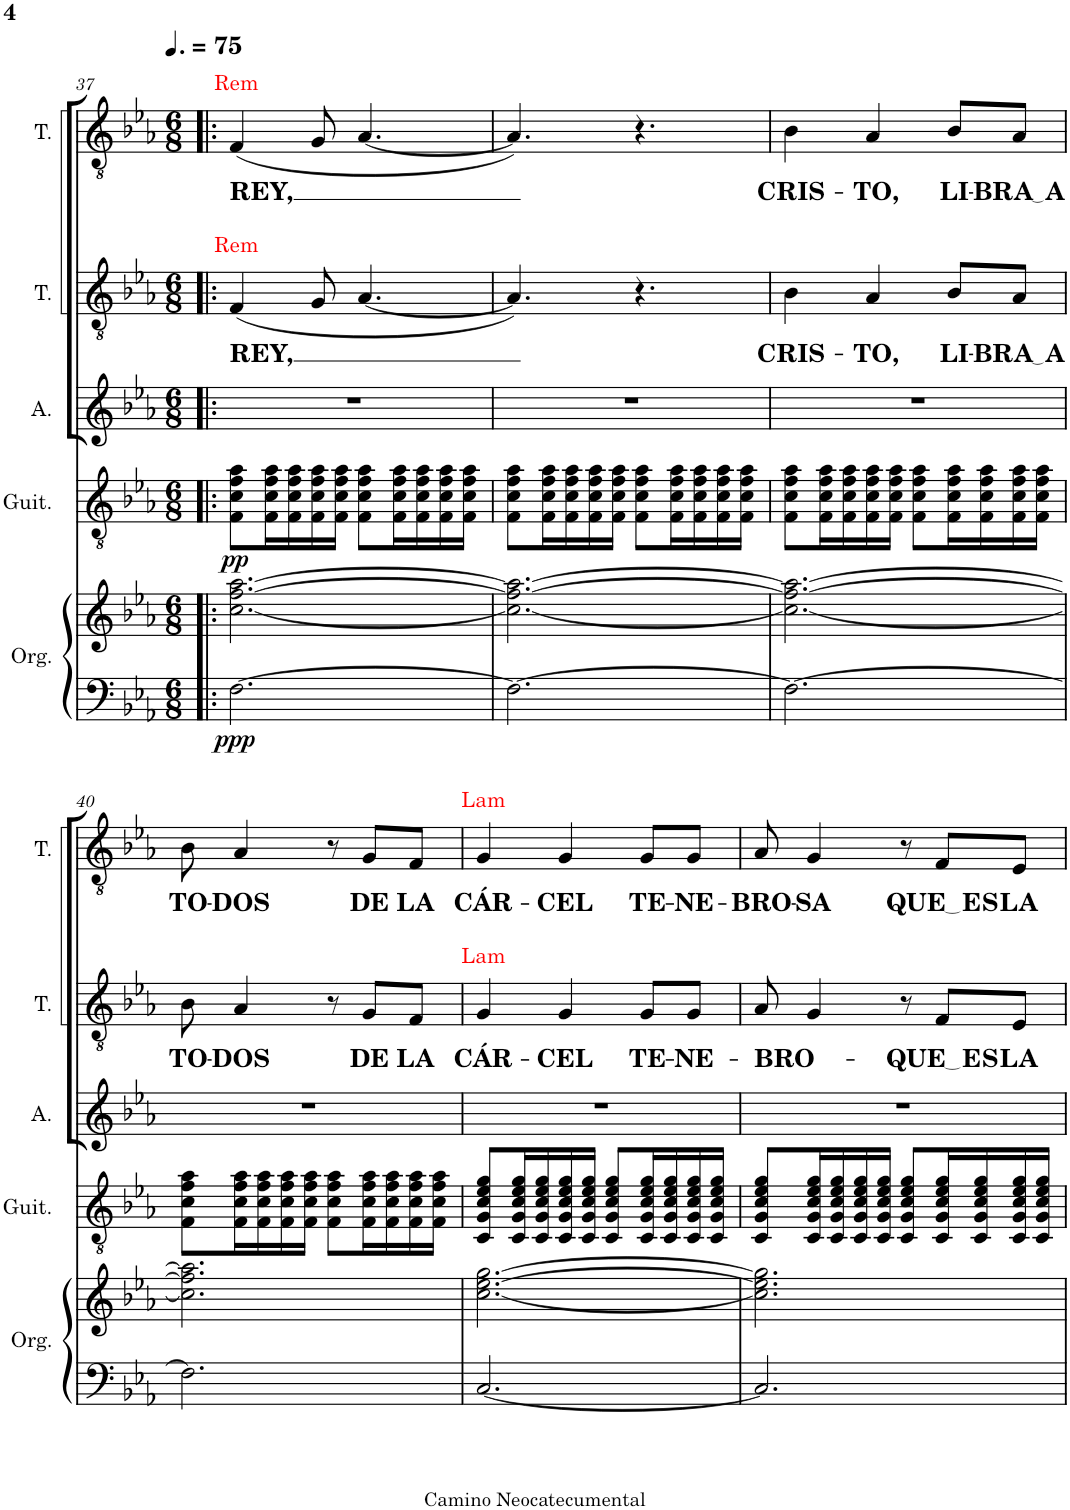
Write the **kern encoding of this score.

**kern	**kern	**dynam	**kern	**dynam	**kern	**kern	**text	**text	**kern	**text	**text
*part5	*part5	*part5	*part4	*part4	*part3	*part2	*part2	*part2	*part1	*part1	*part1
*staff6	*staff5	*staff5/6	*staff4	*staff4	*staff3	*staff2	*staff2	*staff2	*staff1	*staff1	*staff1
*I"Órgano	*	*	*I"Guitarra clásica	*	*I"Alto	*I"Tenor	*	*	*I"Tenor	*	*
*	*	*	*I'Guit.	*	*I'A.	*I'T.	*	*	*I'T.	*	*
!!LO:PB:g=z
*clefF4	*clefG2	*	*clefGv2	*	*clefG2	*clefGv2	*	*	*clefGv2	*	*
*	*	*	*	*	*	*	*	*	*Trd4c7	*	*
*k[b-e-a-]	*k[b-e-a-]	*	*k[b-e-a-]	*	*k[b-e-a-]	*k[b-e-a-]	*	*	*k[b-e-a-]	*	*
*M6/8	*M6/8	*	*M6/8	*	*M6/8	*M6/8	*	*	*M6/8	*	*
*MM113	*MM113	*	*MM113	*	*MM113	*MM113	*	*	*MM113	*	*
=37!|:	=37!|:	=37!|:	=37!|:	=37!|:	=37!|:	=37!|:	=37!|:	=37!|:	=37!|:	=37!|:	=37!|:
!	!	!LO:DY:b=2	!	!LO:DY:b	!	!	!LO:LY:b	!LO:LY:a:color=#FF0000	!	!LO:LY:b	!LO:LY:a:color=#FF0000
[2.F\	[2.cc\ [2.ff\ [2.aa-\	ppp	8F\ 8c\ 8f\ 8a-\L	pp	2.r	(4F/	-REY,	Rem	(4F/	-REY,	Rem
.	.	.	16F\ 16c\ 16f\ 16a-\L	.	.	.	.	.	.	.	.
.	.	.	16F\ 16c\ 16f\ 16a-\	.	.	.	.	.	.	.	.
.	.	.	16F\ 16c\ 16f\ 16a-\	.	.	8G/	.	.	8G/	.	.
.	.	.	16F\ 16c\ 16f\ 16a-\JJ	.	.	.	.	.	.	.	.
.	.	.	8F\ 8c\ 8f\ 8a-\L	.	.	[4.A-/	.	.	[4.A-/	.	.
.	.	.	16F\ 16c\ 16f\ 16a-\L	.	.	.	.	.	.	.	.
.	.	.	16F\ 16c\ 16f\ 16a-\	.	.	.	.	.	.	.	.
.	.	.	16F\ 16c\ 16f\ 16a-\	.	.	.	.	.	.	.	.
.	.	.	16F\ 16c\ 16f\ 16a-\JJ	.	.	.	.	.	.	.	.
=38	=38	=38	=38	=38	=38	=38	=38	=38	=38	=38	=38
2.F\_	2.cc\_ 2.ff\_ 2.aa-\_	.	8F\ 8c\ 8f\ 8a-\L	.	2.r	4.A-/])	.	.	4.A-/])	.	.
.	.	.	16F\ 16c\ 16f\ 16a-\L	.	.	.	.	.	.	.	.
.	.	.	16F\ 16c\ 16f\ 16a-\	.	.	.	.	.	.	.	.
.	.	.	16F\ 16c\ 16f\ 16a-\	.	.	.	.	.	.	.	.
.	.	.	16F\ 16c\ 16f\ 16a-\JJ	.	.	.	.	.	.	.	.
.	.	.	8F\ 8c\ 8f\ 8a-\L	.	.	4.r	.	.	4.r	.	.
.	.	.	16F\ 16c\ 16f\ 16a-\L	.	.	.	.	.	.	.	.
.	.	.	16F\ 16c\ 16f\ 16a-\	.	.	.	.	.	.	.	.
.	.	.	16F\ 16c\ 16f\ 16a-\	.	.	.	.	.	.	.	.
.	.	.	16F\ 16c\ 16f\ 16a-\JJ	.	.	.	.	.	.	.	.
=39	=39	=39	=39	=39	=39	=39	=39	=39	=39	=39	=39
!	!	!	!	!	!	!	!LO:LY:b	!	!	!LO:LY:b	!
2.F\_	2.cc\_ 2.ff\_ 2.aa-\_	.	8F\ 8c\ 8f\ 8a-\L	.	2.r	4B-\	CRIS-	.	4B-\	CRIS-	.
.	.	.	16F\ 16c\ 16f\ 16a-\L	.	.	.	.	.	.	.	.
.	.	.	16F\ 16c\ 16f\ 16a-\	.	.	.	.	.	.	.	.
!	!	!	!	!	!	!	!LO:LY:b	!	!	!LO:LY:b	!
.	.	.	16F\ 16c\ 16f\ 16a-\	.	.	4A-/	-TO,	.	4A-/	-TO,	.
.	.	.	16F\ 16c\ 16f\ 16a-\JJ	.	.	.	.	.	.	.	.
.	.	.	8F\ 8c\ 8f\ 8a-\L	.	.	.	.	.	.	.	.
!	!	!	!	!	!	!	!LO:LY:b	!	!	!LO:LY:b	!
.	.	.	16F\ 16c\ 16f\ 16a-\L	.	.	8B-/L	LI-	.	8B-/L	LI-	.
.	.	.	16F\ 16c\ 16f\ 16a-\	.	.	.	.	.	.	.	.
!	!	!	!	!	!	!	!LO:LY:b	!	!	!LO:LY:b	!
.	.	.	16F\ 16c\ 16f\ 16a-\	.	.	8A-/J	BRA A	.	8A-/J	BRA A	.
.	.	.	16F\ 16c\ 16f\ 16a-\JJ	.	.	.	.	.	.	.	.
!!LO:LB:g=z
=40	=40	=40	=40	=40	=40	=40	=40	=40	=40	=40	=40
!	!	!	!	!	!	!	!LO:LY:b	!	!	!LO:LY:b	!
2.F\]	2.cc\] 2.ff\] 2.aa-\]	.	8F\ 8c\ 8f\ 8a-\L	.	2.r	8B-\	TO-	.	8B-\	TO-	.
!	!	!	!	!	!	!	!LO:LY:b	!	!	!LO:LY:b	!
.	.	.	16F\ 16c\ 16f\ 16a-\L	.	.	4A-/	-DOS	.	4A-/	-DOS	.
.	.	.	16F\ 16c\ 16f\ 16a-\	.	.	.	.	.	.	.	.
.	.	.	16F\ 16c\ 16f\ 16a-\	.	.	.	.	.	.	.	.
.	.	.	16F\ 16c\ 16f\ 16a-\JJ	.	.	.	.	.	.	.	.
.	.	.	8F\ 8c\ 8f\ 8a-\L	.	.	8r	.	.	8r	.	.
!	!	!	!	!	!	!	!LO:LY:b	!	!	!LO:LY:b	!
.	.	.	16F\ 16c\ 16f\ 16a-\L	.	.	8G/L	DE	.	8G/L	DE	.
.	.	.	16F\ 16c\ 16f\ 16a-\	.	.	.	.	.	.	.	.
!	!	!	!	!	!	!	!LO:LY:b	!	!	!LO:LY:b	!
.	.	.	16F\ 16c\ 16f\ 16a-\	.	.	8F/J	LA	.	8F/J	LA	.
.	.	.	16F\ 16c\ 16f\ 16a-\JJ	.	.	.	.	.	.	.	.
=41	=41	=41	=41	=41	=41	=41	=41	=41	=41	=41	=41
!	!	!	!	!	!	!	!LO:LY:b	!LO:LY:a:color=#FF0000	!	!LO:LY:b	!LO:LY:a:color=#FF0000
[2.C/	[2.cc\ [2.ee-\ [2.gg\	.	8C/ 8G/ 8c/ 8e-/ 8g/L	.	2.r	4G/	CÁR-	Lam	4G/	CÁR-	Lam
.	.	.	16C/ 16G/ 16c/ 16e-/ 16g/L	.	.	.	.	.	.	.	.
.	.	.	16C/ 16G/ 16c/ 16e-/ 16g/	.	.	.	.	.	.	.	.
!	!	!	!	!	!	!	!LO:LY:b	!	!	!LO:LY:b	!
.	.	.	16C/ 16G/ 16c/ 16e-/ 16g/	.	.	4G/	-CEL	.	4G/	-CEL	.
.	.	.	16C/ 16G/ 16c/ 16e-/ 16g/JJ	.	.	.	.	.	.	.	.
.	.	.	8C/ 8G/ 8c/ 8e-/ 8g/L	.	.	.	.	.	.	.	.
!	!	!	!	!	!	!	!LO:LY:b	!	!	!LO:LY:b	!
.	.	.	16C/ 16G/ 16c/ 16e-/ 16g/L	.	.	8G/L	TE-	.	8G/L	TE-	.
.	.	.	16C/ 16G/ 16c/ 16e-/ 16g/	.	.	.	.	.	.	.	.
!	!	!	!	!	!	!	!LO:LY:b	!	!	!LO:LY:b	!
.	.	.	16C/ 16G/ 16c/ 16e-/ 16g/	.	.	8G/J	-NE-	.	8G/J	-NE-	.
.	.	.	16C/ 16G/ 16c/ 16e-/ 16g/JJ	.	.	.	.	.	.	.	.
=42	=42	=42	=42	=42	=42	=42	=42	=42	=42	=42	=42
!	!	!	!	!	!	!	!LO:LY:b	!	!	!LO:LY:b	!
2.C/]	2.cc\] 2.ee-\] 2.gg\]	.	8C/ 8G/ 8c/ 8e-/ 8g/L	.	2.r	8A-/	-BRO-	.	8A-/	-BRO-	.
!	!	!	!	!	!	!	!	!	!	!LO:LY:b	!
.	.	.	16C/ 16G/ 16c/ 16e-/ 16g/L	.	.	4G/	.	.	4G/	-SA	.
.	.	.	16C/ 16G/ 16c/ 16e-/ 16g/	.	.	.	.	.	.	.	.
.	.	.	16C/ 16G/ 16c/ 16e-/ 16g/	.	.	.	.	.	.	.	.
.	.	.	16C/ 16G/ 16c/ 16e-/ 16g/JJ	.	.	.	.	.	.	.	.
.	.	.	8C/ 8G/ 8c/ 8e-/ 8g/L	.	.	8r	.	.	8r	.	.
!	!	!	!	!	!	!	!LO:LY:b	!	!	!LO:LY:b	!
.	.	.	16C/ 16G/ 16c/ 16e-/ 16g/L	.	.	8F/L	QUE ES	.	8F/L	QUE ES	.
.	.	.	16C/ 16G/ 16c/ 16e-/ 16g/	.	.	.	.	.	.	.	.
!	!	!	!	!	!	!	!LO:LY:b	!	!	!LO:LY:b	!
.	.	.	16C/ 16G/ 16c/ 16e-/ 16g/	.	.	8E-/J	LA	.	8E-/J	LA	.
.	.	.	16C/ 16G/ 16c/ 16e-/ 16g/JJ	.	.	.	.	.	.	.	.
=	=	=	=	=	=	=	=	=	=	=	=
*-	*-	*-	*-	*-	*-	*-	*-	*-	*-	*-	*-
